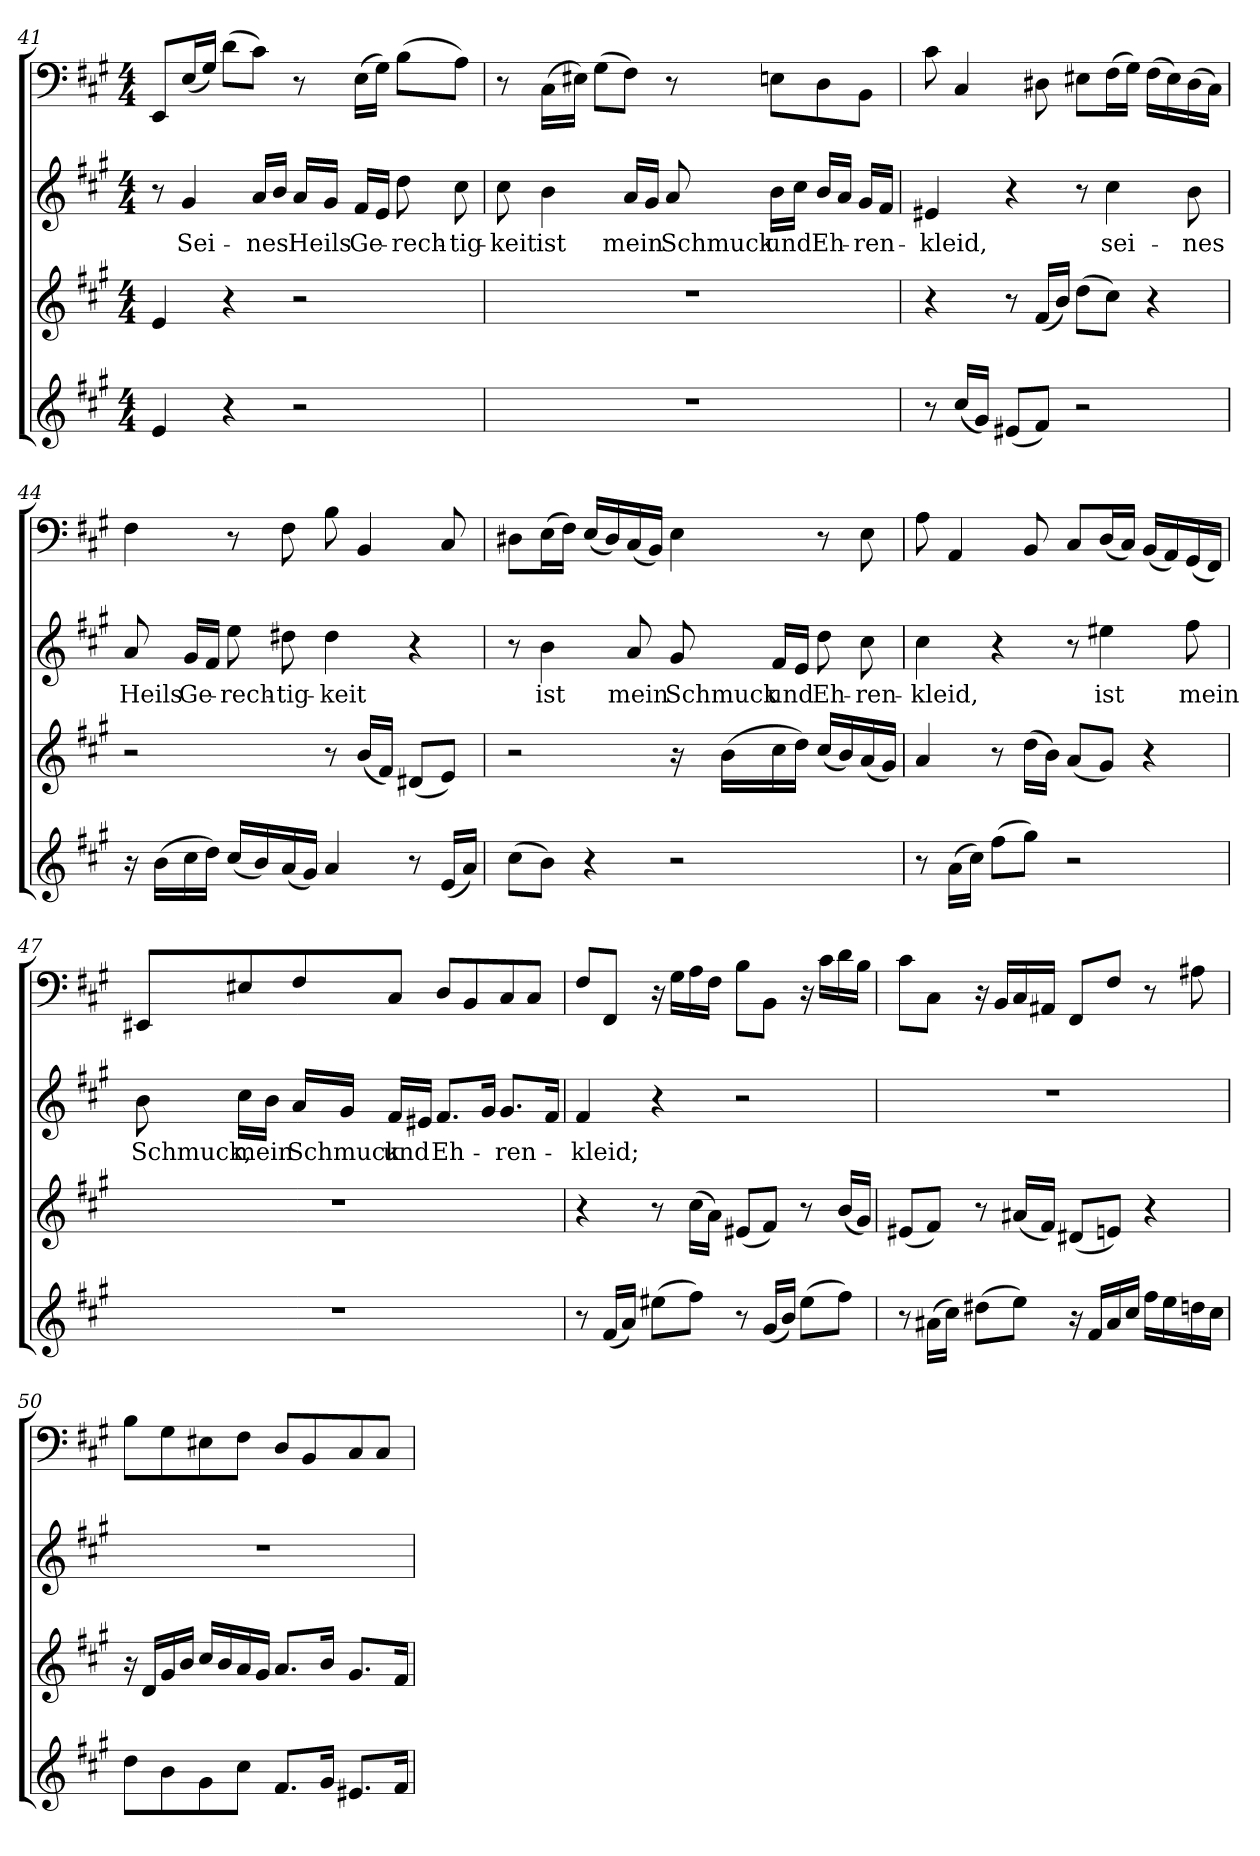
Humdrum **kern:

**kern	**kern	**kern	**text	**kern
*part4	*part3	*part2	*part2	*part1
*staff4	*staff3	*staff2	*staff2	*staff1
*clefG2	*clefG2	*clefG2	*	*clefF4
*k[f#c#g#]	*k[f#c#g#]	*k[f#c#g#]	*	*k[f#c#g#]
*A:	*A:	*A:	*	*A:
*M4/4	*M4/4	*M4/4	*	*M4/4
=41	=41	=41	=41	=41
4e/	4e/	8r	.	8EE/L
.	.	4g#/	Sei-	(16E/L
.	.	.	.	16G#/JJ)
4r	4r	.	.	(8d\L
.	.	16a/LL	-nes	8c#\J)
.	.	16b/JJ	.	.
2r	2r	16a/LL	Heils	8r
.	.	16g#/JJ	.	.
.	.	16f#/LL	Ge-	(16E\LL
.	.	16e/JJ	.	16G#\JJ)
.	.	8dd\	-rech-	(8B\L
.	.	8cc#\	-tig-	8A\J)
=42	=42	=42	=42	=42
1r	1r	8cc#\	-keit	8r
.	.	4b\	ist	(16C#\LL
.	.	.	.	16E#X\JJ)
.	.	.	.	(8G#\L
.	.	16a/LL	mein	8F#\J)
.	.	16g#/JJ	.	.
.	.	8a/	Schmuck	8r
.	.	16b\LL	und	8En\L
.	.	16cc#\JJ	.	.
.	.	16b/LL	Eh-	8D\
.	.	16a/JJ	.	.
.	.	16g#/LL	-ren-	8BB\J
.	.	16f#/JJ	.	.
=43	=43	=43	=43	=43
8r	4r	4e#X/	-kleid,	8c#\
(16cc#/LL	.	.	.	4C#/
16g#/JJ)	.	.	.	.
(8e#X/L	8r	4r	.	.
8f#/J)	(16f#/LL	.	.	8D#X\
.	16b/JJ)	.	.	.
2r	(8dd\L	8r	.	8E#X\L
.	8cc#\J)	4cc#\	sei-	(16F#\L
.	.	.	.	16G#\JJ)
.	4r	.	.	(16F#\LL
.	.	.	.	16E#\)
.	.	8b\	-nes	(16D#\
.	.	.	.	16C#\JJ)
=44	=44	=44	=44	=44
16r	2r	8a/	Heils	4F#\
(16b\LL	.	.	.	.
16cc#\	.	16g#/LL	Ge-	.
16dd\JJ)	.	16f#/JJ	.	.
(16cc#/LL	.	8ee\	-rech-	8r
16b/)	.	.	.	.
(16a/	.	8dd#X\	-tig-	8F#\
16g#/JJ)	.	.	.	.
4a/	8r	4dd#\	-keit	8B\
.	(16b/LL	.	.	4BB/
.	16f#/JJ)	.	.	.
8r	(8d#X/L	4r	.	.
(16e/LL	8e/J)	.	.	8C#/
16a/JJ)	.	.	.	.
=45	=45	=45	=45	=45
(8cc#\L	2r	8r	.	8D#X\L
8b\J)	.	4b\	ist	(16E\L
.	.	.	.	16F#\JJ)
4r	.	.	.	(16E/LL
.	.	.	.	16D#/)
.	.	8a/	mein	(16C#/
.	.	.	.	16BB/JJ)
2r	16r	8g#/	Schmuck	4E\
.	(16b\LL	.	.	.
.	16cc#\	16f#/LL	und	.
.	16dd\JJ)	16e/JJ	.	.
.	(16cc#/LL	8dd\	Eh-	8r
.	16b/)	.	.	.
.	(16a/	8cc#\	-ren-	8E\
.	16g#/JJ)	.	.	.
=46	=46	=46	=46	=46
8r	4a/	4cc#\	-kleid,	8A\
(16a\LL	.	.	.	4AA/
16cc#\JJ)	.	.	.	.
(8ff#\L	8r	4r	.	.
8gg#\J)	(16dd\LL	.	.	8BB/
.	16b\JJ)	.	.	.
2r	(8a/L	8r	.	8C#/L
.	8g#/J)	4ee#X\	ist	(16D/L
.	.	.	.	16C#/JJ)
.	4r	.	.	(16BB/LL
.	.	.	.	16AA/)
.	.	8ff#\	mein	(16GG#/
.	.	.	.	16FF#/JJ)
=47	=47	=47	=47	=47
1r	1r	8b\	Schmuck,	8EE#X/L
.	.	16cc#\LL	mein	8E#X/
.	.	16b\JJ	.	.
.	.	16a/LL	Schmuck	8F#/
.	.	16g#/JJ	.	.
.	.	16f#/LL	und	8C#/J
.	.	16e#X/JJ	.	.
.	.	8.f#/L	Eh-	8D/L
.	.	.	.	8BB/
.	.	16g#/Jk	.	.
.	.	8.g#/L	-ren-	8C#/
.	.	.	.	8C#/J
.	.	16f#/Jk	.	.
=48	=48	=48	=48	=48
8r	4r	4f#/	-kleid;	8F#/L
(16f#/LL	.	.	.	8FF#/J
16a/JJ)	.	.	.	.
(8ee#X\L	8r	4r	.	16r
.	.	.	.	16G#\LL
8ff#\J)	(16cc#\LL	.	.	16A\
.	16a\JJ)	.	.	16F#\JJ
8r	(8e#X/L	2r	.	8B\L
(16g#/LL	8f#/J)	.	.	8BB\J
16b/JJ)	.	.	.	.
(8ee#\L	8r	.	.	16r
.	.	.	.	16c#\LL
8ff#\J)	(16b/LL	.	.	16d\
.	16g#/JJ)	.	.	16B\JJ
=49	=49	=49	=49	=49
8r	(8e#X/L	1r	.	8c#\L
(16a#X\LL	8f#/J)	.	.	8C#\J
16cc#\JJ)	.	.	.	.
(8dd#X\L	8r	.	.	16r
.	.	.	.	16BB/LL
8ee\J)	(16a#X/LL	.	.	16C#/
.	16f#/JJ)	.	.	16AA#X/JJ
16r	(8d#X/L	.	.	8FF#/L
16f#/LL	.	.	.	.
16a#/	8en/J)	.	.	8F#/J
16cc#/JJ	.	.	.	.
16ff#\LL	4r	.	.	8r
16ee\	.	.	.	.
16ddn\	.	.	.	8A#X\
16cc#\JJ	.	.	.	.
=50	=50	=50	=50	=50
8dd\L	16r	1r	.	8B\L
.	16d/LL	.	.	.
8b\	16g#/	.	.	8G#\
.	16b/JJ	.	.	.
8g#\	16cc#/LL	.	.	8E#X\
.	16b/	.	.	.
8cc#\J	16a/	.	.	8F#\J
.	16g#/JJ	.	.	.
8.f#/L	8.a/L	.	.	8D/L
.	.	.	.	8BB/
16g#/Jk	16b/Jk	.	.	.
8.e#X/L	8.g#/L	.	.	8C#/
.	.	.	.	8C#/J
16f#/Jk	16f#/Jk	.	.	.
=	=	=	=	=
*-	*-	*-	*-	*-
